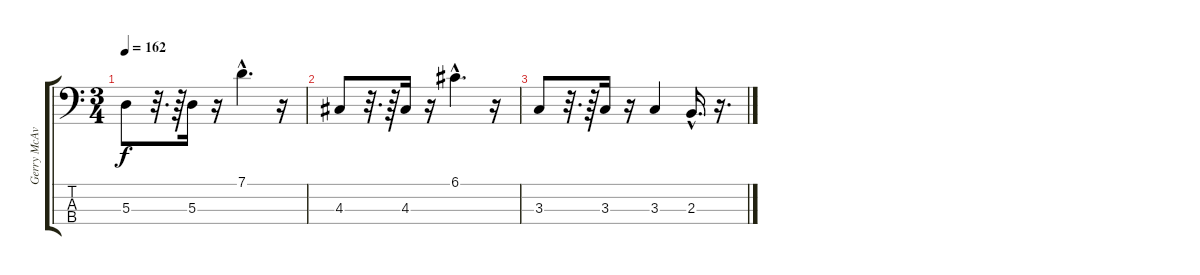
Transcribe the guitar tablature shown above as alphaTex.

\track ("Gerry McAvoy" "Gerry McAv") {instrument electricbassfinger}
\staff {score tabs}
\tuning (G2 D2 A1 E1) {hide}
\ts (3 4)
\tempo 162
\clef f4
\ks c
5.3.8{dy f} r.32{d} r.64 5.3.16 r.16 7.1{hac}.4{d} r.16 |
4.3.8 r.32{d} r.64 4.3.16 r.16 6.1{hac}.4{d} r.16 |
3.3.8 r.32{d} r.64 3.3.16 r.16 3.3.4 2.3{hac}.16{d} r.16{d}
